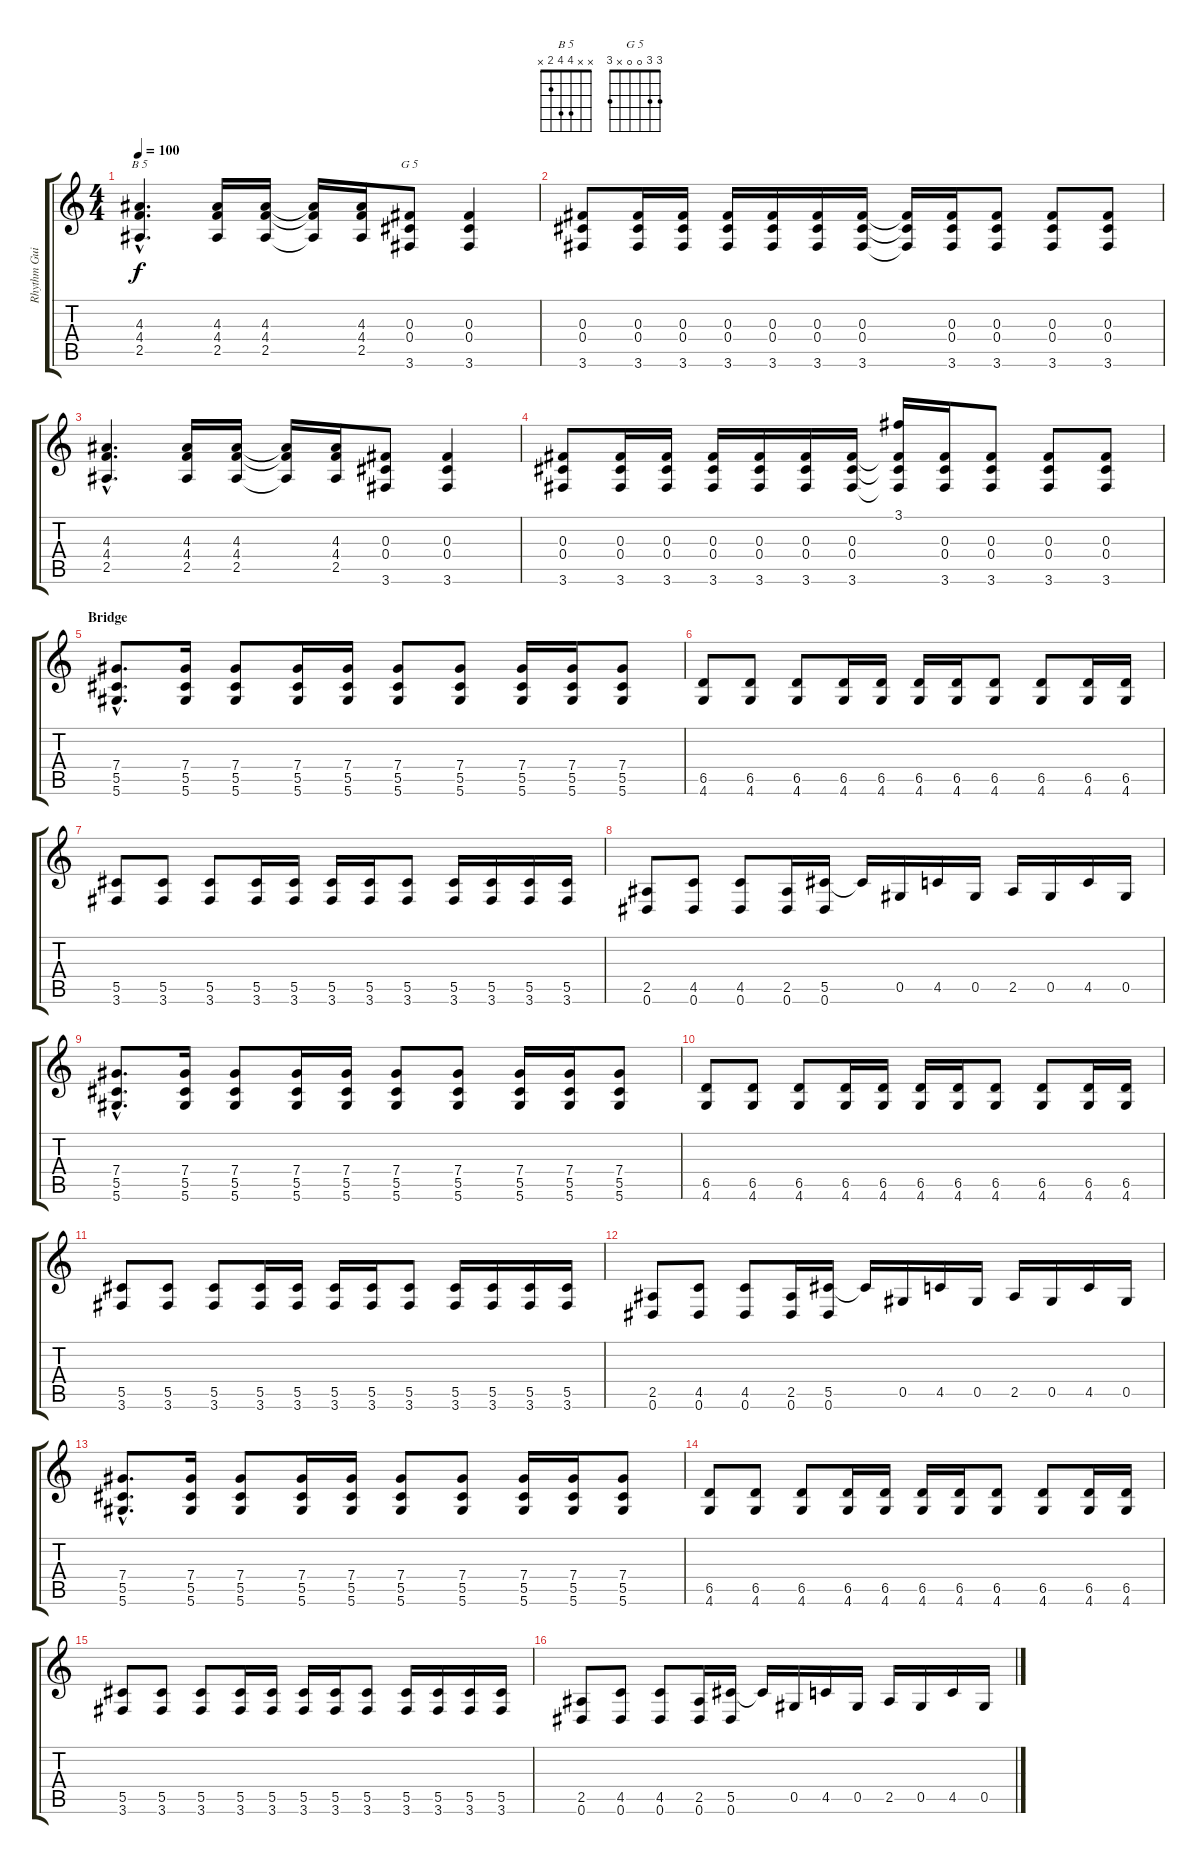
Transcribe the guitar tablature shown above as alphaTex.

\track ("Rhythm Guitar 1" "Rhythm Gui") {instrument overdrivenguitar}
\staff {score tabs}
\tuning (Eb4 Bb3 Gb3 Db3 Ab2 Eb2) {hide}
\chord ("B 5" x x 4 4 2 x)
\chord ("G 5" 3 3 0 0 x 3)
\ts (4 4)
\tempo 100
\clef g2
\ks c
(4.3{hac} 4.4{hac} 2.5{hac}).4{d ch "B 5" dy f} (4.3 4.4 2.5).16 (4.3 4.4 2.5).16 (4.3{t} 4.4{t} 2.5{t}).16 (4.3 4.4 2.5).16 (0.3 0.4 3.6).8{ch "G 5"} (0.3 0.4 3.6).4 |
(0.3 0.4 3.6).8 (0.3 0.4 3.6).16 (0.3 0.4 3.6).16 (0.3 0.4 3.6).16 (0.3 0.4 3.6).16 (0.3 0.4 3.6).16 (0.3 0.4 3.6).16 (0.3{t} 0.4{t} 3.6{t}).16 (0.3 0.4 3.6).16 (0.3 0.4 3.6).8 (0.3 0.4 3.6).8 (0.3 0.4 3.6).8 |
(4.3{hac} 4.4{hac} 2.5{hac}).4{d} (4.3 4.4 2.5).16 (4.3 4.4 2.5).16 (4.3{t} 4.4{t} 2.5{t}).16 (4.3 4.4 2.5).16 (0.3 0.4 3.6).8 (0.3 0.4 3.6).4 |
(0.3 0.4 3.6).8 (0.3 0.4 3.6).16 (0.3 0.4 3.6).16 (0.3 0.4 3.6).16 (0.3 0.4 3.6).16 (0.3 0.4 3.6).16 (0.3 0.4 3.6).16 (3.1 0.3{t} 0.4{t} 3.6{t}).16 (0.3 0.4 3.6).16 (0.3 0.4 3.6).8 (0.3 0.4 3.6).8 (0.3 0.4 3.6).8 |
\section ("" "Bridge")
(7.4{hac} 5.5{hac} 5.6{hac}).8{d} (7.4 5.5 5.6).16 (7.4 5.5 5.6).8 (7.4 5.5 5.6).16 (7.4 5.5 5.6).16 (7.4 5.5 5.6).8 (7.4 5.5 5.6).8 (7.4 5.5 5.6).16 (7.4 5.5 5.6).16 (7.4 5.5 5.6).8 |
(6.5 4.6).8 (6.5 4.6).8 (6.5 4.6).8 (6.5 4.6).16 (6.5 4.6).16 (6.5 4.6).16 (6.5 4.6).16 (6.5 4.6).8 (6.5 4.6).8 (6.5 4.6).16 (6.5 4.6).16 |
(5.5 3.6).8 (5.5 3.6).8 (5.5 3.6).8 (5.5 3.6).16 (5.5 3.6).16 (5.5 3.6).16 (5.5 3.6).16 (5.5 3.6).8 (5.5 3.6).16 (5.5 3.6).16 (5.5 3.6).16 (5.5 3.6).16 |
(2.5 0.6).8 (4.5 0.6).8 (4.5 0.6).8 (2.5 0.6).16 (5.5 0.6).16 5.5{t}.16 0.5.16 4.5.16 0.5.16 2.5.16 0.5.16 4.5.16 0.5.16 |
(7.4{hac} 5.5{hac} 5.6{hac}).8{d} (7.4 5.5 5.6).16 (7.4 5.5 5.6).8 (7.4 5.5 5.6).16 (7.4 5.5 5.6).16 (7.4 5.5 5.6).8 (7.4 5.5 5.6).8 (7.4 5.5 5.6).16 (7.4 5.5 5.6).16 (7.4 5.5 5.6).8 |
(6.5 4.6).8 (6.5 4.6).8 (6.5 4.6).8 (6.5 4.6).16 (6.5 4.6).16 (6.5 4.6).16 (6.5 4.6).16 (6.5 4.6).8 (6.5 4.6).8 (6.5 4.6).16 (6.5 4.6).16 |
(5.5 3.6).8 (5.5 3.6).8 (5.5 3.6).8 (5.5 3.6).16 (5.5 3.6).16 (5.5 3.6).16 (5.5 3.6).16 (5.5 3.6).8 (5.5 3.6).16 (5.5 3.6).16 (5.5 3.6).16 (5.5 3.6).16 |
(2.5 0.6).8 (4.5 0.6).8 (4.5 0.6).8 (2.5 0.6).16 (5.5 0.6).16 5.5{t}.16 0.5.16 4.5.16 0.5.16 2.5.16 0.5.16 4.5.16 0.5.16 |
(7.4{hac} 5.5{hac} 5.6{hac}).8{d} (7.4 5.5 5.6).16 (7.4 5.5 5.6).8 (7.4 5.5 5.6).16 (7.4 5.5 5.6).16 (7.4 5.5 5.6).8 (7.4 5.5 5.6).8 (7.4 5.5 5.6).16 (7.4 5.5 5.6).16 (7.4 5.5 5.6).8 |
(6.5 4.6).8 (6.5 4.6).8 (6.5 4.6).8 (6.5 4.6).16 (6.5 4.6).16 (6.5 4.6).16 (6.5 4.6).16 (6.5 4.6).8 (6.5 4.6).8 (6.5 4.6).16 (6.5 4.6).16 |
(5.5 3.6).8 (5.5 3.6).8 (5.5 3.6).8 (5.5 3.6).16 (5.5 3.6).16 (5.5 3.6).16 (5.5 3.6).16 (5.5 3.6).8 (5.5 3.6).16 (5.5 3.6).16 (5.5 3.6).16 (5.5 3.6).16 |
(2.5 0.6).8 (4.5 0.6).8 (4.5 0.6).8 (2.5 0.6).16 (5.5 0.6).16 5.5{t}.16 0.5.16 4.5.16 0.5.16 2.5.16 0.5.16 4.5.16 0.5.16
